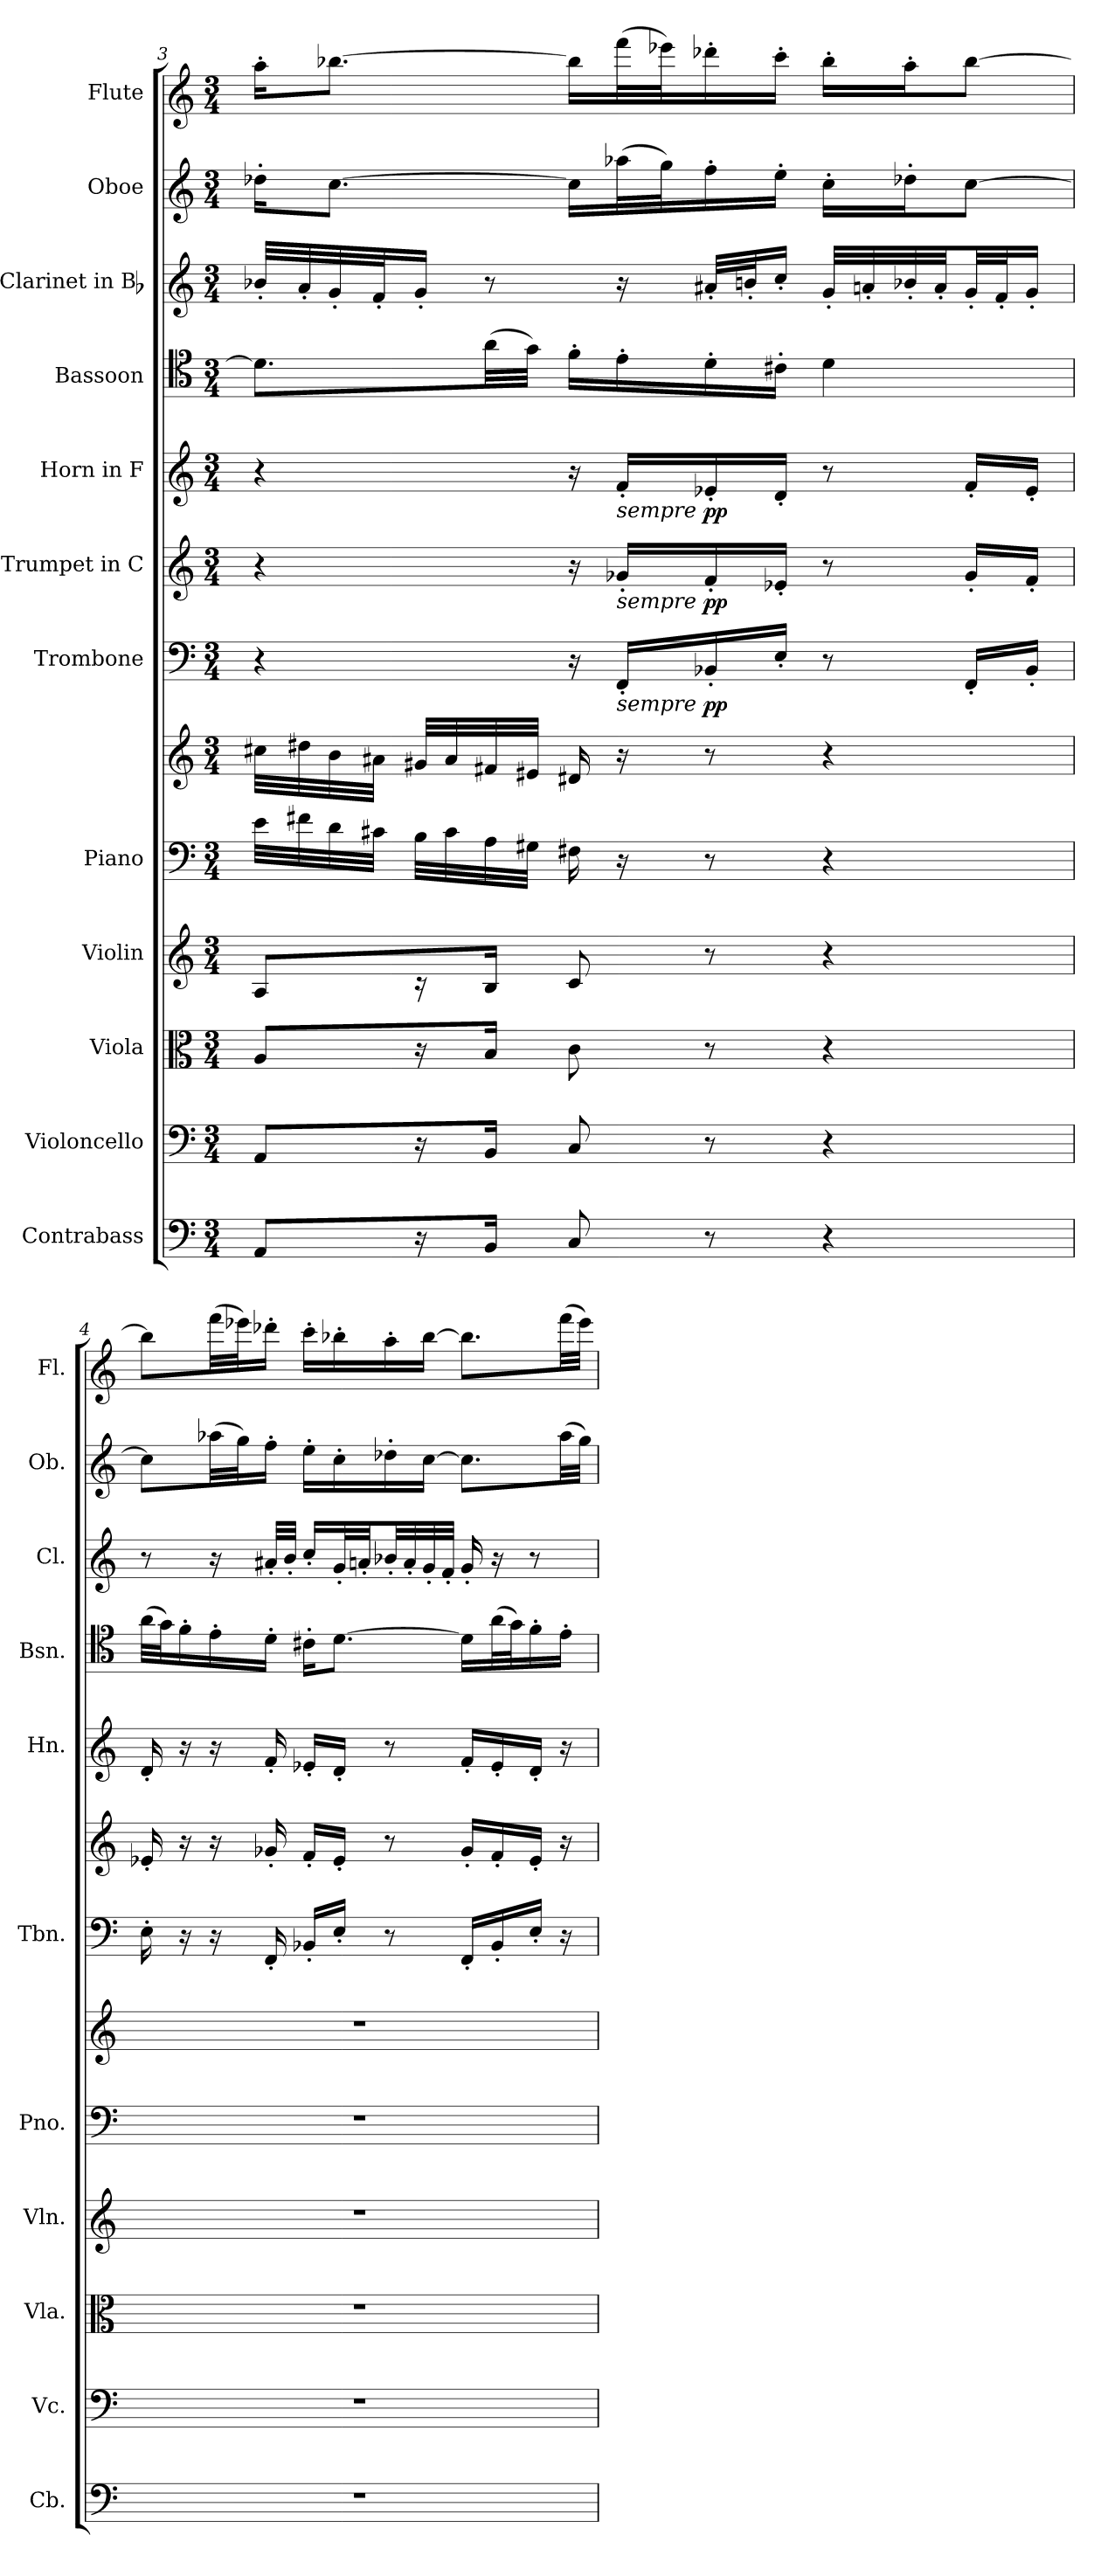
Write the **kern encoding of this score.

**kern	**kern	**kern	**kern	**kern	**kern	**kern	**dynam	**kern	**dynam	**kern	**dynam	**kern	**kern	**kern	**kern
*part12	*part11	*part10	*part9	*part8	*part8	*part7	*part7	*part6	*part6	*part5	*part5	*part4	*part3	*part2	*part1
*staff13	*staff12	*staff11	*staff10	*staff9	*staff8	*staff7	*staff7	*staff6	*staff6	*staff5	*staff5	*staff4	*staff3	*staff2	*staff1
*I"Contrabass	*I"Violoncello	*I"Viola	*I"Violin	*I"Piano	*	*I"Trombone	*	*I"Trumpet in C	*	*I"Horn in F	*	*I"Bassoon	*I"Clarinet in Bb	*I"Oboe	*I"Flute
*I'Cb.	*I'Vc.	*I'Vla.	*I'Vln.	*I'Pno.	*	*I'Tbn.	*	*	*	*I'Hn.	*	*I'Bsn.	*I'Cl.	*I'Ob.	*I'Fl.
*clefF4	*clefF4	*clefC3	*clefG2	*clefF4	*clefG2	*clefF4	*	*clefG2	*	*clefG2	*	*clefC4	*clefG2	*clefG2	*clefG2
*ITrd7c12	*	*	*	*	*	*	*	*	*	*ITrd4c7	*	*	*ITrd1c2	*	*
*k[]	*k[]	*k[]	*k[]	*k[]	*k[]	*k[]	*	*k[]	*	*k[b-]	*	*k[]	*k[b-e-]	*k[]	*k[]
*M3/4	*M3/4	*M3/4	*M3/4	*M3/4	*M3/4	*M3/4	*	*M3/4	*	*M3/4	*	*M3/4	*M3/4	*M3/4	*M3/4
=3	=3	=3	=3	=3	=3	=3	=3	=3	=3	=3	=3	=3	=3	=3	=3
8AAAL	8AAL	8AL	8AL	32eLLL	32cc#XLLL	4r	.	4r	.	4r	.	8.dL]	32a-X'LLL	16dd-X'KL	16aa'KL
.	.	.	.	32f#X	32dd#X	.	.	.	.	.	.	.	32g'	.	.
.	.	.	.	32d	32b	.	.	.	.	.	.	.	32f'	[8.ccJ	[8.bb-XJ
.	.	.	.	32c#XJJJ	32a#XJJJ	.	.	.	.	.	.	.	32e-'J	.	.
16r	16r	16r	16r	32BLLL	32g#XLLL	.	.	.	.	.	.	.	16f'JJ	.	.
.	.	.	.	32c#	32a#	.	.	.	.	.	.	.	.	.	.
16BBBJk	16BBJk	16BJk	16BJk	32A	32f#X	.	.	.	.	.	.	(32aLL	8r	.	.
.	.	.	.	32G#XJJJ	32e#XJJJ	.	.	.	.	.	.	32gJJJ)	.	.	.
8CC	8C	8c	8c	16F#X	16d#X	16r	.	16r	.	16r	.	16f'LL	.	16ccLL]	16bb-LL]
!	!	!	!	!	!	!	!LO:DY:t=sempre %s	!	!LO:DY:t=sempre %s	!	!LO:DY:t=sempre %s	!	!	!	!
.	.	.	.	16r	16r	16FF'/LL	pp	16g-X'/LL	pp	16B-'/LL	pp	16e'	16r	(32aa-XL	(32fffL
.	.	.	.	.	.	.	.	.	.	.	.	.	.	32ggJ)	32eee-XJ)
8r	8r	8r	8r	8r	8r	16BB-X'/	.	16f'/	.	16A-X'/	.	16d'	32g#X'LLL	16ff'	16ddd-X'
.	.	.	.	.	.	.	.	.	.	.	.	.	32an'J	.	.
.	.	.	.	.	.	16E'/JJ	.	16e-X'/JJ	.	16G'/JJ	.	16c#X'JJ	16b-'/JJ	16ee'JJ	16ccc'JJ
4r	4r	4r	4r	4r	4r	8r	.	8r	.	8r	.	4d	32f'LLL	16cc'LL	16bb-'LL
.	.	.	.	.	.	.	.	.	.	.	.	.	32gn'	.	.
.	.	.	.	.	.	.	.	.	.	.	.	.	32a-X'	16dd-X'J	16aa'J
.	.	.	.	.	.	.	.	.	.	.	.	.	32g'JJ	.	.
.	.	.	.	.	.	16FF'/LL	.	16g-'/LL	.	16B-'/LL	.	.	32f'LL	[8ccJ	[8bb-J
.	.	.	.	.	.	.	.	.	.	.	.	.	32e-'J	.	.
.	.	.	.	.	.	16BB-'/JJ	.	16f'/JJ	.	16A-'/JJ	.	.	16f'JJ	.	.
=4	=4	=4	=4	=4	=4	=4	=4	=4	=4	=4	=4	=4	=4	=4	=4
4%3r	4%3r	4%3r	4%3r	4%3r	4%3r	16E'	.	16e-X'	.	16G'	.	(32aLLL	8r	8ccL]	8bb-L]
.	.	.	.	.	.	.	.	.	.	.	.	32gJ)	.	.	.
.	.	.	.	.	.	16r	.	16r	.	16r	.	16f'	.	.	.
.	.	.	.	.	.	16r	.	16r	.	16r	.	16e'	16r	(32aa-XLL	(32fffLL
.	.	.	.	.	.	.	.	.	.	.	.	.	.	32ggJ)	32eee-XJ)
.	.	.	.	.	.	16FF'	.	16g-X'	.	16B-'	.	16d'JJ	32g#X'LLL	16ff'JJ	16ddd-X'JJ
.	.	.	.	.	.	.	.	.	.	.	.	.	32a'JJJ	.	.
.	.	.	.	.	.	16BB-X'/LL	.	16f'/LL	.	16A-X'/LL	.	16c#X'KL	16b-'LL	16ee'LL	16ccc'LL
.	.	.	.	.	.	16E'/JJ	.	16e-'/JJ	.	16G'/JJ	.	[8.dJ	32f'L	16cc'	16bb-X'
.	.	.	.	.	.	.	.	.	.	.	.	.	32gn'JJ	.	.
.	.	.	.	.	.	8r	.	8r	.	8r	.	.	32a-X'LL	16dd-X'	16aa'
.	.	.	.	.	.	.	.	.	.	.	.	.	32g'	.	.
.	.	.	.	.	.	.	.	.	.	.	.	.	32f'	[16ccJJ	[16bb-JJ
.	.	.	.	.	.	.	.	.	.	.	.	.	32e-'JJJ	.	.
.	.	.	.	.	.	16FF'/LL	.	16g-'/LL	.	16B-'/LL	.	16dLL]	16f'	8.ccL]	8.bb-L]
.	.	.	.	.	.	16BB-'/	.	16f'/	.	16A-'/	.	(32aL	16r	.	.
.	.	.	.	.	.	.	.	.	.	.	.	32gJ)	.	.	.
.	.	.	.	.	.	16E'/JJ	.	16e-'/JJ	.	16G'/JJ	.	16f'	8r	.	.
.	.	.	.	.	.	16r	.	16r	.	16r	.	16e'JJ	.	(32aa-LL	(32fffLL
.	.	.	.	.	.	.	.	.	.	.	.	.	.	32ggJJJ)	32eee-JJJ)
=	=	=	=	=	=	=	=	=	=	=	=	=	=	=	=
*-	*-	*-	*-	*-	*-	*-	*-	*-	*-	*-	*-	*-	*-	*-	*-
